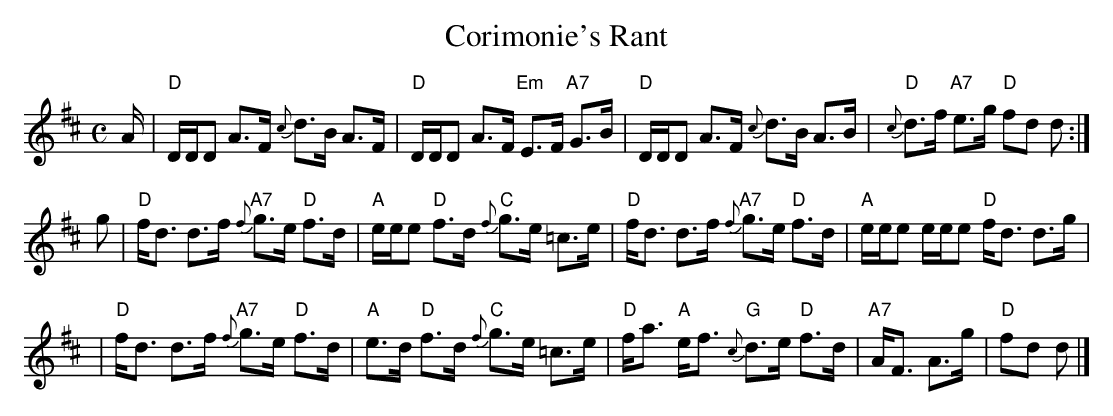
X:1
T: Corimonie's Rant
M: C
L: 1/16
K: D
A \
| "D"DDD2 A3F {c}d3B A3F | "D"DDD2 A3F "Em"E3F "A7"G3B \
| "D"DDD2 A3F {c}d3B A3B | "D"{c}d3f "A7"e3g "D"f2d2 d2 :|
g2 \
| "D"fd3 d3f "A7"{f}g3e "D"f3d | "A"eee2 "D"f3d "C"{f}g3e =c3e \
| "D"fd3 d3f "A7"{f}g3e "D"f3d | "A"eee2 eee2 "D"fd3 d3g |
| "D"fd3 d3f "A7"{f}g3e "D"f3d | "A"e3d "D"f3d  "C"{f}g3e =c3e \
| "D"fa3 "A"ef3 "G"{c}d3e "D"f3d | "A7"AF3 A3g | "D"f2d2 d2 |]
